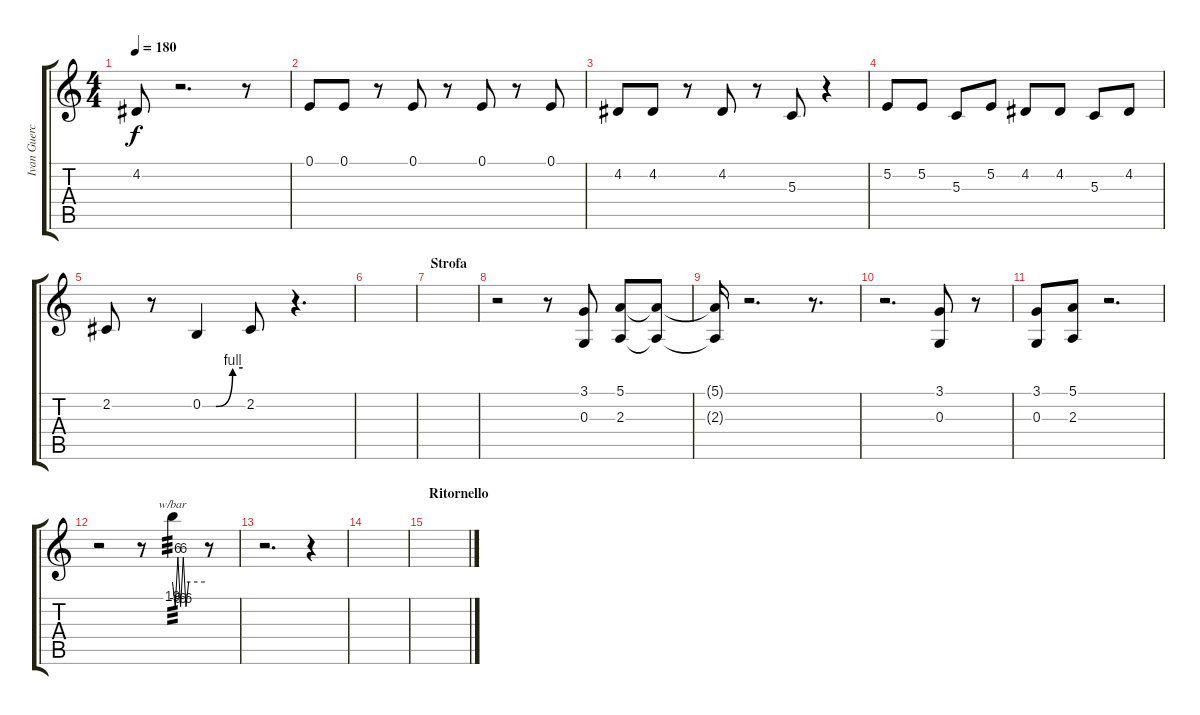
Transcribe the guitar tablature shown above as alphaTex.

\track ("Ivan Guercio Troio" "Ivan Guerc") {instrument brasssection}
\staff {score tabs}
\tuning (E4 B3 G3 D3 A2 E2) {hide}
\ts (4 4)
\tempo 180
\clef g2
\ks c
4.2.8{dy f} r.2{d} r.8 |
0.1.8 0.1.8 r.8 0.1.8 r.8 0.1.8 r.8 0.1.8 |
4.2.8 4.2.8 r.8 4.2.8 r.8 5.3.8 r.4 |
5.2.8 5.2.8 5.3.8 5.2.8 4.2.8 4.2.8 5.3.8 4.2.8 |
2.2.8 r.8 0.2{be (custom 0 0 20 0 45 4 60 4)}.4 2.2.8 r.4{d} |
|
\section ("" "Strofa")
|
r.2 r.8 (3.1 0.3).8 (5.1 2.3).8 (5.1{t} 2.3{t}).8 |
(5.1{t} 2.3{t}).16 r.2{d} r.8{d} |
r.2{d} (3.1 0.3).8 r.8 |
(3.1 0.3).8 (5.1 2.3).8 r.2{d} |
r.2 r.8 19.1.4{tbe (custom default 0 0 5 -24 10 24 15 -24 20 24 25 -24 30 0 60 0) tp 3} r.8 |
r.2{d} r.4 |
|
\section ("" "Ritornello")
